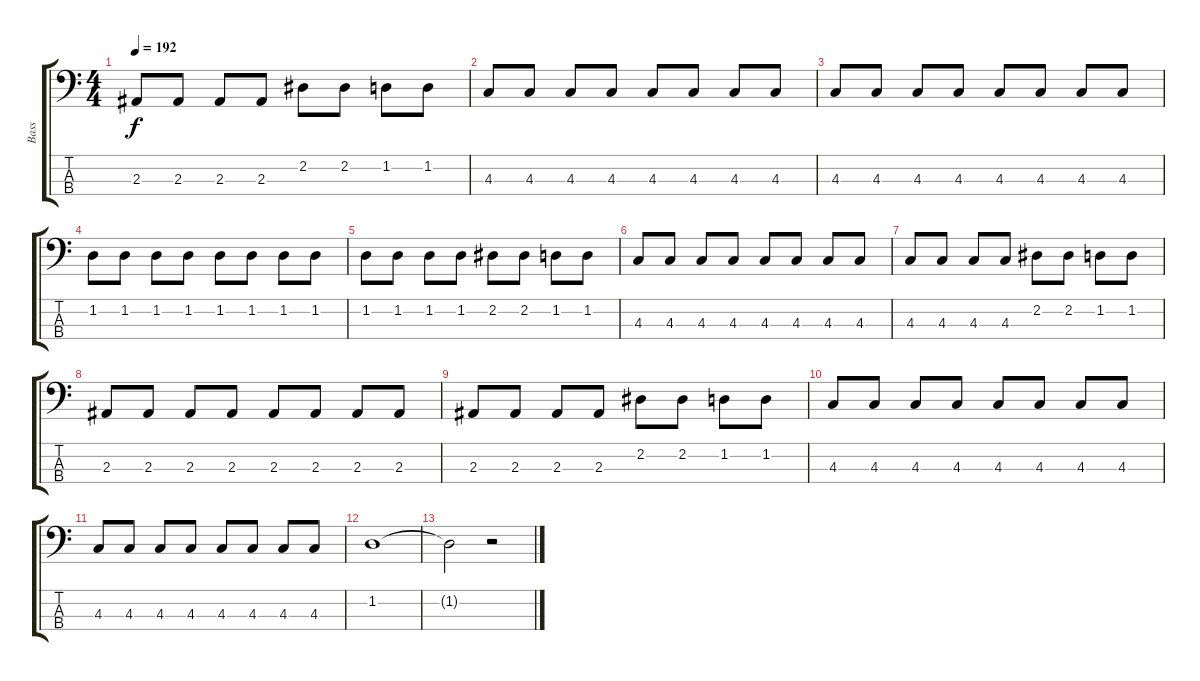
\track ("Bass" "Bass") {instrument electricbassfinger}
\staff {score tabs}
\tuning (Gb2 Db2 Ab1 Eb1) {hide}
\ts (4 4)
\tempo 192
\clef f4
\ks c
2.3.8{dy f} 2.3.8 2.3.8 2.3.8 2.2.8 2.2.8 1.2.8 1.2.8 |
4.3.8 4.3.8 4.3.8 4.3.8 4.3.8 4.3.8 4.3.8 4.3.8 |
4.3.8 4.3.8 4.3.8 4.3.8 4.3.8 4.3.8 4.3.8 4.3.8 |
1.2.8{volume 16 balance 8} 1.2.8 1.2.8 1.2.8 1.2.8 1.2.8 1.2.8 1.2.8 |
1.2.8 1.2.8 1.2.8 1.2.8 2.2.8 2.2.8 1.2.8 1.2.8 |
4.3.8 4.3.8 4.3.8 4.3.8 4.3.8 4.3.8 4.3.8 4.3.8 |
4.3.8 4.3.8 4.3.8 4.3.8 2.2.8 2.2.8 1.2.8 1.2.8 |
2.3.8 2.3.8 2.3.8 2.3.8 2.3.8 2.3.8 2.3.8 2.3.8 |
2.3.8 2.3.8 2.3.8 2.3.8 2.2.8 2.2.8 1.2.8 1.2.8 |
4.3.8 4.3.8 4.3.8 4.3.8 4.3.8 4.3.8 4.3.8 4.3.8 |
4.3.8 4.3.8 4.3.8 4.3.8 4.3.8 4.3.8 4.3.8 4.3.8 |
1.2.1 |
1.2{t}.2 r.2
